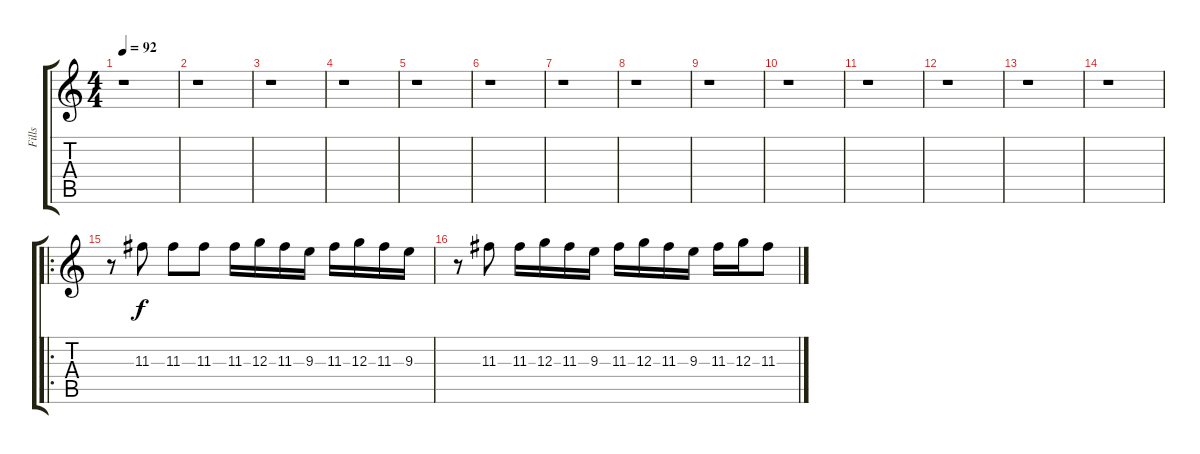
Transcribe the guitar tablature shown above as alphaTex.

\track ("Fills" "Fills") {instrument distortionguitar}
\staff {score tabs}
\tuning (E4 B3 G3 D3 A2 E2) {hide}
\ts (4 4)
\tempo 92
\clef g2
\ks c
r.1{dy f} |
r.1 |
r.1 |
r.1 |
r.1 |
r.1 |
r.1 |
r.1 |
r.1 |
r.1 |
r.1 |
r.1 |
r.1 |
r.1 |
\ro
r.8 11.3.8 11.3.8 11.3.8 11.3.16 12.3.16 11.3.16 9.3.16 11.3.16 12.3.16 11.3.16 9.3.16 |
r.8 11.3.8 11.3.16 12.3.16 11.3.16 9.3.16 11.3.16 12.3.16 11.3.16 9.3.16 11.3.16 12.3.16 11.3.8
